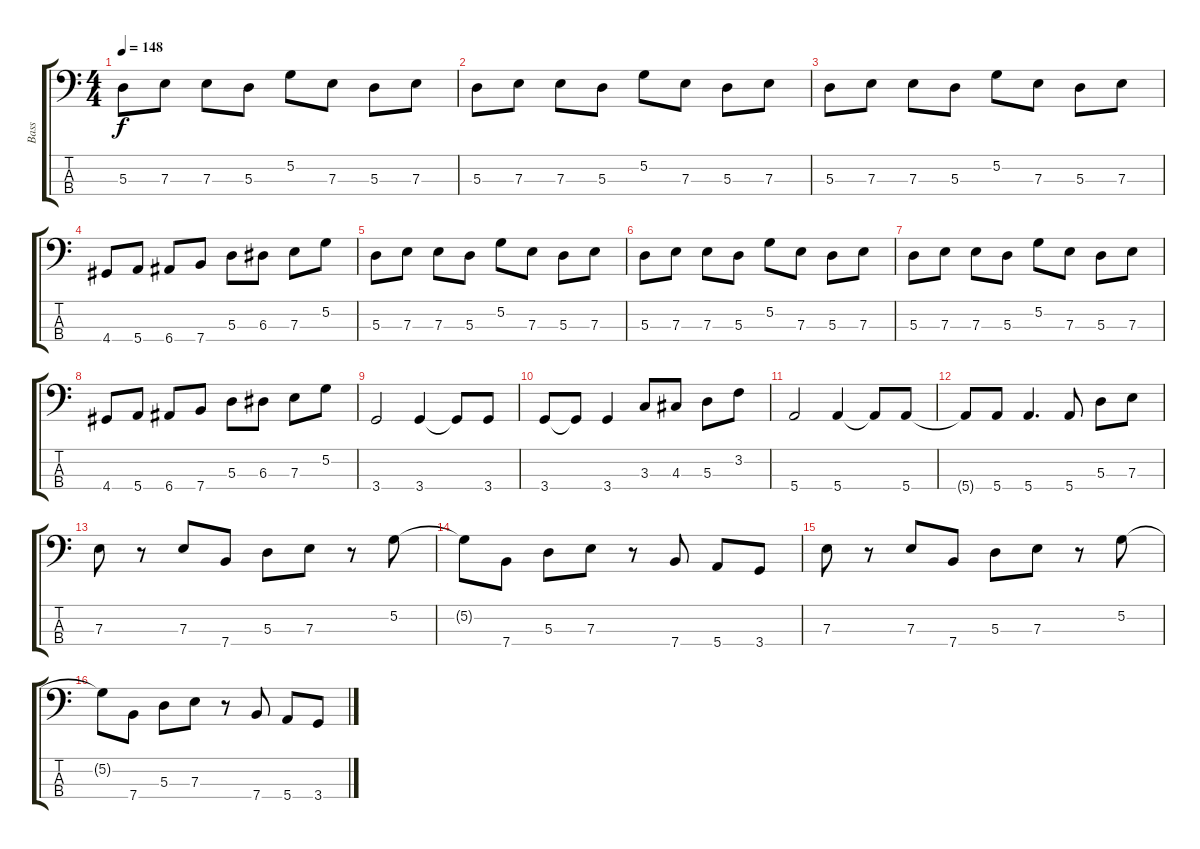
\track ("Bass" "Bass") {instrument electricbasspick}
\staff {score tabs}
\tuning (G2 D2 A1 E1) {hide}
\ts (4 4)
\tempo 148
\clef f4
\ks c
5.3.8{dy f} 7.3.8 7.3.8 5.3.8 5.2.8 7.3.8 5.3.8 7.3.8 |
5.3.8 7.3.8 7.3.8 5.3.8 5.2.8 7.3.8 5.3.8 7.3.8 |
5.3.8 7.3.8 7.3.8 5.3.8 5.2.8 7.3.8 5.3.8 7.3.8 |
4.4.8 5.4.8 6.4.8 7.4.8 5.3.8 6.3.8 7.3.8 5.2.8 |
5.3.8 7.3.8 7.3.8 5.3.8 5.2.8 7.3.8 5.3.8 7.3.8 |
5.3.8 7.3.8 7.3.8 5.3.8 5.2.8 7.3.8 5.3.8 7.3.8 |
5.3.8 7.3.8 7.3.8 5.3.8 5.2.8 7.3.8 5.3.8 7.3.8 |
4.4.8 5.4.8 6.4.8 7.4.8 5.3.8 6.3.8 7.3.8 5.2.8 |
3.4.2 3.4.4 3.4{t}.8 3.4.8 |
3.4.8 3.4{t}.8 3.4.4 3.3.8 4.3.8 5.3.8 3.2.8 |
5.4.2 5.4.4 5.4{t}.8 5.4.8 |
5.4{t}.8 5.4.8 5.4.4{d} 5.4.8 5.3.8 7.3.8 |
7.3.8 r.8 7.3.8 7.4.8 5.3.8 7.3.8 r.8 5.2.8 |
5.2{t}.8 7.4.8 5.3.8 7.3.8 r.8 7.4.8 5.4.8 3.4.8 |
7.3.8 r.8 7.3.8 7.4.8 5.3.8 7.3.8 r.8 5.2.8 |
5.2{t}.8 7.4.8 5.3.8 7.3.8 r.8 7.4.8 5.4.8 3.4.8
